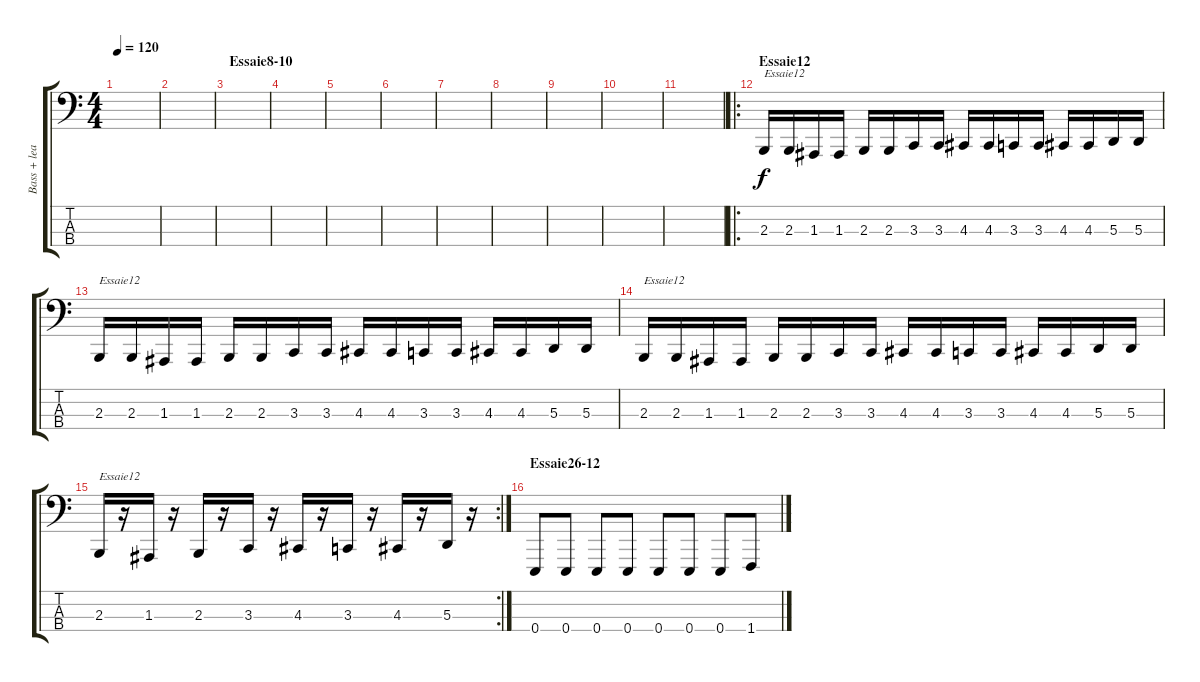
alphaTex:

\track ("Bass + lead" "Bass + lea") {instrument lead8bassandlead}
\staff {score tabs}
\tuning (G2 D2 A1 E1) {hide}
\ts (4 4)
\tempo 120
\clef f4
\ks c
|
|
\section ("" "Essaie8-10")
|
|
|
|
|
|
|
|
|
\ro
\section ("" "Essaie12")
2.3.16{txt "Essaie12"} 2.3.16 1.3.16 1.3.16 2.3.16 2.3.16 3.3.16 3.3.16 4.3.16 4.3.16 3.3.16 3.3.16 4.3.16 4.3.16 5.3.16 5.3.16 |
2.3.16{txt "Essaie12"} 2.3.16 1.3.16 1.3.16 2.3.16 2.3.16 3.3.16 3.3.16 4.3.16 4.3.16 3.3.16 3.3.16 4.3.16 4.3.16 5.3.16 5.3.16 |
2.3.16{txt "Essaie12"} 2.3.16 1.3.16 1.3.16 2.3.16 2.3.16 3.3.16 3.3.16 4.3.16 4.3.16 3.3.16 3.3.16 4.3.16 4.3.16 5.3.16 5.3.16 |
\rc 2
2.3.16{txt "Essaie12"} r.16 1.3.16 r.16 2.3.16 r.16 3.3.16 r.16 4.3.16 r.16 3.3.16 r.16 4.3.16 r.16 5.3.16 r.16 |
\section ("" "Essaie26-12")
0.4.8 0.4.8 0.4.8 0.4.8 0.4.8 0.4.8 0.4.8 1.4.8
